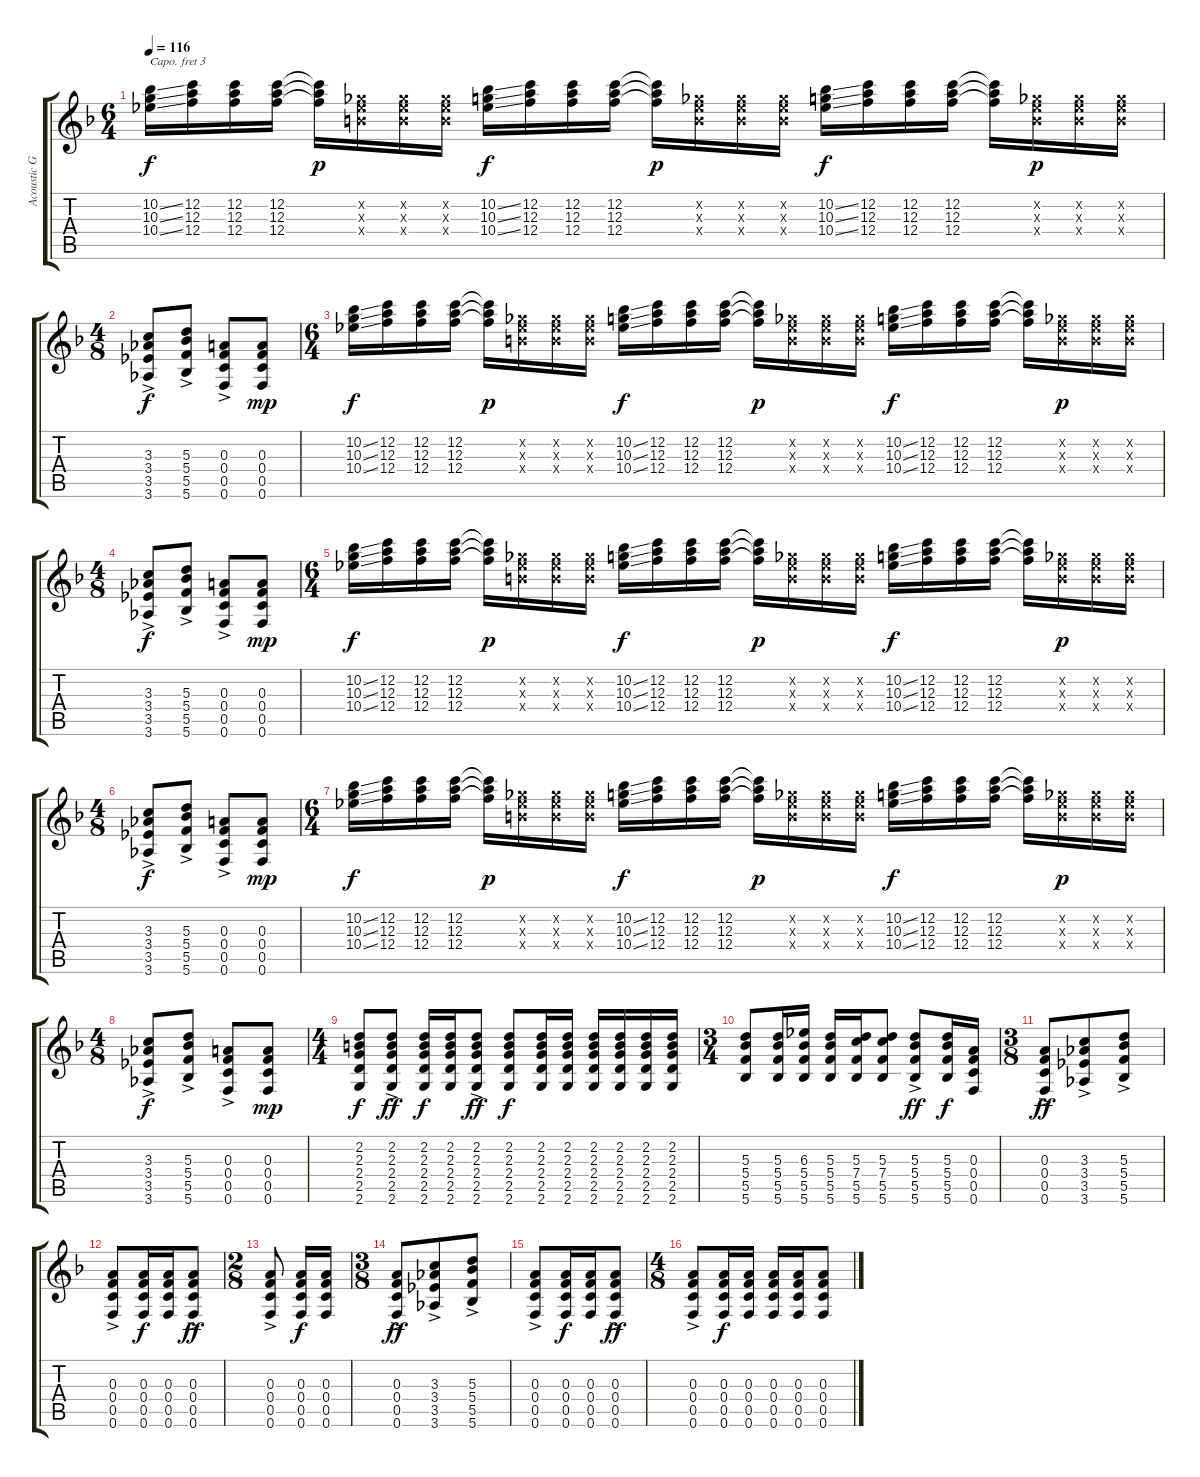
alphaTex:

\track ("Acoustic Guitar" "Acoustic G") {instrument acousticguitarnylon}
\staff {score tabs}
\capo 3
\tuning (D4 A3 Gb3 D3 A2 D2) {hide}
\ts (6 4)
\tempo 116
\clef g2
\ks f
(10.2{ss} 10.3{ss} 10.4{ss}).16{dy f} (12.2 12.3 12.4).16 (12.2 12.3 12.4).16 (12.2 12.3 12.4).16 (12.2{t} 12.3{t} 12.4{t}).16{dy p} (6.2{x} 6.3{x} 6.4{x}).16 (6.2{x} 6.3{x} 6.4{x}).16 (6.2{x} 6.3{x} 6.4{x}).16 (10.2{ss} 10.3{ss} 10.4{ss}).16{dy f} (12.2 12.3 12.4).16 (12.2 12.3 12.4).16 (12.2 12.3 12.4).16 (12.2{t} 12.3{t} 12.4{t}).16{dy p} (6.2{x} 6.3{x} 6.4{x}).16 (6.2{x} 6.3{x} 6.4{x}).16 (6.2{x} 6.3{x} 6.4{x}).16 (10.2{ss} 10.3{ss} 10.4{ss}).16{dy f} (12.2 12.3 12.4).16 (12.2 12.3 12.4).16 (12.2 12.3 12.4).16 (12.2{t} 12.3{t} 12.4{t}).16 (6.2{x} 6.3{x} 6.4{x}).16{dy p} (6.2{x} 6.3{x} 6.4{x}).16 (6.2{x} 6.3{x} 6.4{x}).16 |
\ts (4 8)
(3.3{ac} 3.4{ac} 3.5{ac} 3.6{ac}).8{dy f} (5.3{ac} 5.4{ac} 5.5{ac} 5.6{ac}).8 (0.3{ac} 0.4{ac} 0.5{ac} 0.6{ac}).8 (0.3 0.4 0.5 0.6).8{dy mp} |
\ts (6 4)
(10.2{ss} 10.3{ss} 10.4{ss}).16{dy f} (12.2 12.3 12.4).16 (12.2 12.3 12.4).16 (12.2 12.3 12.4).16 (12.2{t} 12.3{t} 12.4{t}).16{dy p} (6.2{x} 6.3{x} 6.4{x}).16 (6.2{x} 6.3{x} 6.4{x}).16 (6.2{x} 6.3{x} 6.4{x}).16 (10.2{ss} 10.3{ss} 10.4{ss}).16{dy f} (12.2 12.3 12.4).16 (12.2 12.3 12.4).16 (12.2 12.3 12.4).16 (12.2{t} 12.3{t} 12.4{t}).16{dy p} (6.2{x} 6.3{x} 6.4{x}).16 (6.2{x} 6.3{x} 6.4{x}).16 (6.2{x} 6.3{x} 6.4{x}).16 (10.2{ss} 10.3{ss} 10.4{ss}).16{dy f} (12.2 12.3 12.4).16 (12.2 12.3 12.4).16 (12.2 12.3 12.4).16 (12.2{t} 12.3{t} 12.4{t}).16 (6.2{x} 6.3{x} 6.4{x}).16{dy p} (6.2{x} 6.3{x} 6.4{x}).16 (6.2{x} 6.3{x} 6.4{x}).16 |
\ts (4 8)
(3.3{ac} 3.4{ac} 3.5{ac} 3.6{ac}).8{dy f} (5.3{ac} 5.4{ac} 5.5{ac} 5.6{ac}).8 (0.3{ac} 0.4{ac} 0.5{ac} 0.6{ac}).8 (0.3 0.4 0.5 0.6).8{dy mp} |
\ts (6 4)
(10.2{ss} 10.3{ss} 10.4{ss}).16{dy f} (12.2 12.3 12.4).16 (12.2 12.3 12.4).16 (12.2 12.3 12.4).16 (12.2{t} 12.3{t} 12.4{t}).16{dy p} (6.2{x} 6.3{x} 6.4{x}).16 (6.2{x} 6.3{x} 6.4{x}).16 (6.2{x} 6.3{x} 6.4{x}).16 (10.2{ss} 10.3{ss} 10.4{ss}).16{dy f} (12.2 12.3 12.4).16 (12.2 12.3 12.4).16 (12.2 12.3 12.4).16 (12.2{t} 12.3{t} 12.4{t}).16{dy p} (6.2{x} 6.3{x} 6.4{x}).16 (6.2{x} 6.3{x} 6.4{x}).16 (6.2{x} 6.3{x} 6.4{x}).16 (10.2{ss} 10.3{ss} 10.4{ss}).16{dy f} (12.2 12.3 12.4).16 (12.2 12.3 12.4).16 (12.2 12.3 12.4).16 (12.2{t} 12.3{t} 12.4{t}).16 (6.2{x} 6.3{x} 6.4{x}).16{dy p} (6.2{x} 6.3{x} 6.4{x}).16 (6.2{x} 6.3{x} 6.4{x}).16 |
\ts (4 8)
(3.3{ac} 3.4{ac} 3.5{ac} 3.6{ac}).8{dy f} (5.3{ac} 5.4{ac} 5.5{ac} 5.6{ac}).8 (0.3{ac} 0.4{ac} 0.5{ac} 0.6{ac}).8 (0.3 0.4 0.5 0.6).8{dy mp} |
\ts (6 4)
(10.2{ss} 10.3{ss} 10.4{ss}).16{dy f} (12.2 12.3 12.4).16 (12.2 12.3 12.4).16 (12.2 12.3 12.4).16 (12.2{t} 12.3{t} 12.4{t}).16{dy p} (6.2{x} 6.3{x} 6.4{x}).16 (6.2{x} 6.3{x} 6.4{x}).16 (6.2{x} 6.3{x} 6.4{x}).16 (10.2{ss} 10.3{ss} 10.4{ss}).16{dy f} (12.2 12.3 12.4).16 (12.2 12.3 12.4).16 (12.2 12.3 12.4).16 (12.2{t} 12.3{t} 12.4{t}).16{dy p} (6.2{x} 6.3{x} 6.4{x}).16 (6.2{x} 6.3{x} 6.4{x}).16 (6.2{x} 6.3{x} 6.4{x}).16 (10.2{ss} 10.3{ss} 10.4{ss}).16{dy f} (12.2 12.3 12.4).16 (12.2 12.3 12.4).16 (12.2 12.3 12.4).16 (12.2{t} 12.3{t} 12.4{t}).16 (6.2{x} 6.3{x} 6.4{x}).16{dy p} (6.2{x} 6.3{x} 6.4{x}).16 (6.2{x} 6.3{x} 6.4{x}).16 |
\ts (4 8)
(3.3{ac} 3.4{ac} 3.5{ac} 3.6{ac}).8{dy f} (5.3{ac} 5.4{ac} 5.5{ac} 5.6{ac}).8 (0.3{ac} 0.4{ac} 0.5{ac} 0.6{ac}).8 (0.3 0.4 0.5 0.6).8{dy mp} |
\ts (4 4)
(2.2 2.3 2.4 2.5 2.6).8{dy f} (2.2{ac} 2.3{ac} 2.4{ac} 2.5{ac} 2.6{ac}).8{dy ff} (2.2 2.3 2.4 2.5 2.6).16{dy f} (2.2 2.3 2.4 2.5 2.6).16 (2.2{ac} 2.3{ac} 2.4{ac} 2.5{ac} 2.6{ac}).8{dy ff} (2.2 2.3 2.4 2.5 2.6).8{dy f} (2.2 2.3 2.4 2.5 2.6).16 (2.2 2.3 2.4 2.5 2.6).16 (2.2 2.3 2.4 2.5 2.6).16 (2.2 2.3 2.4 2.5 2.6).16 (2.2 2.3 2.4 2.5 2.6).16 (2.2 2.3 2.4 2.5 2.6).16 |
\ts (3 4)
(5.3 5.4 5.5 5.6).8 (5.3 5.4 5.5 5.6).16 (6.3 5.4 5.5 5.6).16 (5.3 5.4 5.5 5.6).16 (5.3 7.4 5.5 5.6).16 (5.3 7.4 5.5 5.6).8 (5.3{ac} 5.4{ac} 5.5{ac} 5.6{ac}).8{dy ff} (5.3 5.4 5.5 5.6).16{dy f} (0.3 0.4 0.5 0.6).16 |
\ts (3 8)
(0.3{ac} 0.4{ac} 0.5{ac} 0.6{ac}).8{dy ff} (3.3{ac} 3.4{ac} 3.5{ac} 3.6{ac}).8 (5.3{ac} 5.4{ac} 5.5{ac} 5.6{ac}).8 |
(0.3{ac} 0.4{ac} 0.5{ac} 0.6{ac}).8 (0.3 0.4 0.5 0.6).16{dy f} (0.3 0.4 0.5 0.6).16 (0.3{ac} 0.4{ac} 0.5{ac} 0.6{ac}).8{dy ff} |
\ts (2 8)
(0.3{ac} 0.4{ac} 0.5{ac} 0.6{ac}).8 (0.3 0.4 0.5 0.6).16{dy f} (0.3 0.4 0.5 0.6).16 |
\ts (3 8)
(0.3{ac} 0.4{ac} 0.5{ac} 0.6{ac}).8{dy ff} (3.3{ac} 3.4{ac} 3.5{ac} 3.6{ac}).8 (5.3{ac} 5.4{ac} 5.5{ac} 5.6{ac}).8 |
(0.3{ac} 0.4{ac} 0.5{ac} 0.6{ac}).8 (0.3 0.4 0.5 0.6).16{dy f} (0.3 0.4 0.5 0.6).16 (0.3{ac} 0.4{ac} 0.5{ac} 0.6{ac}).8{dy ff} |
\ts (4 8)
(0.3{ac} 0.4{ac} 0.5{ac} 0.6{ac}).8 (0.3 0.4 0.5 0.6).16{dy f} (0.3 0.4 0.5 0.6).16 (0.3 0.4 0.5 0.6).16 (0.3 0.4 0.5 0.6).16 (0.3 0.4 0.5 0.6).8
